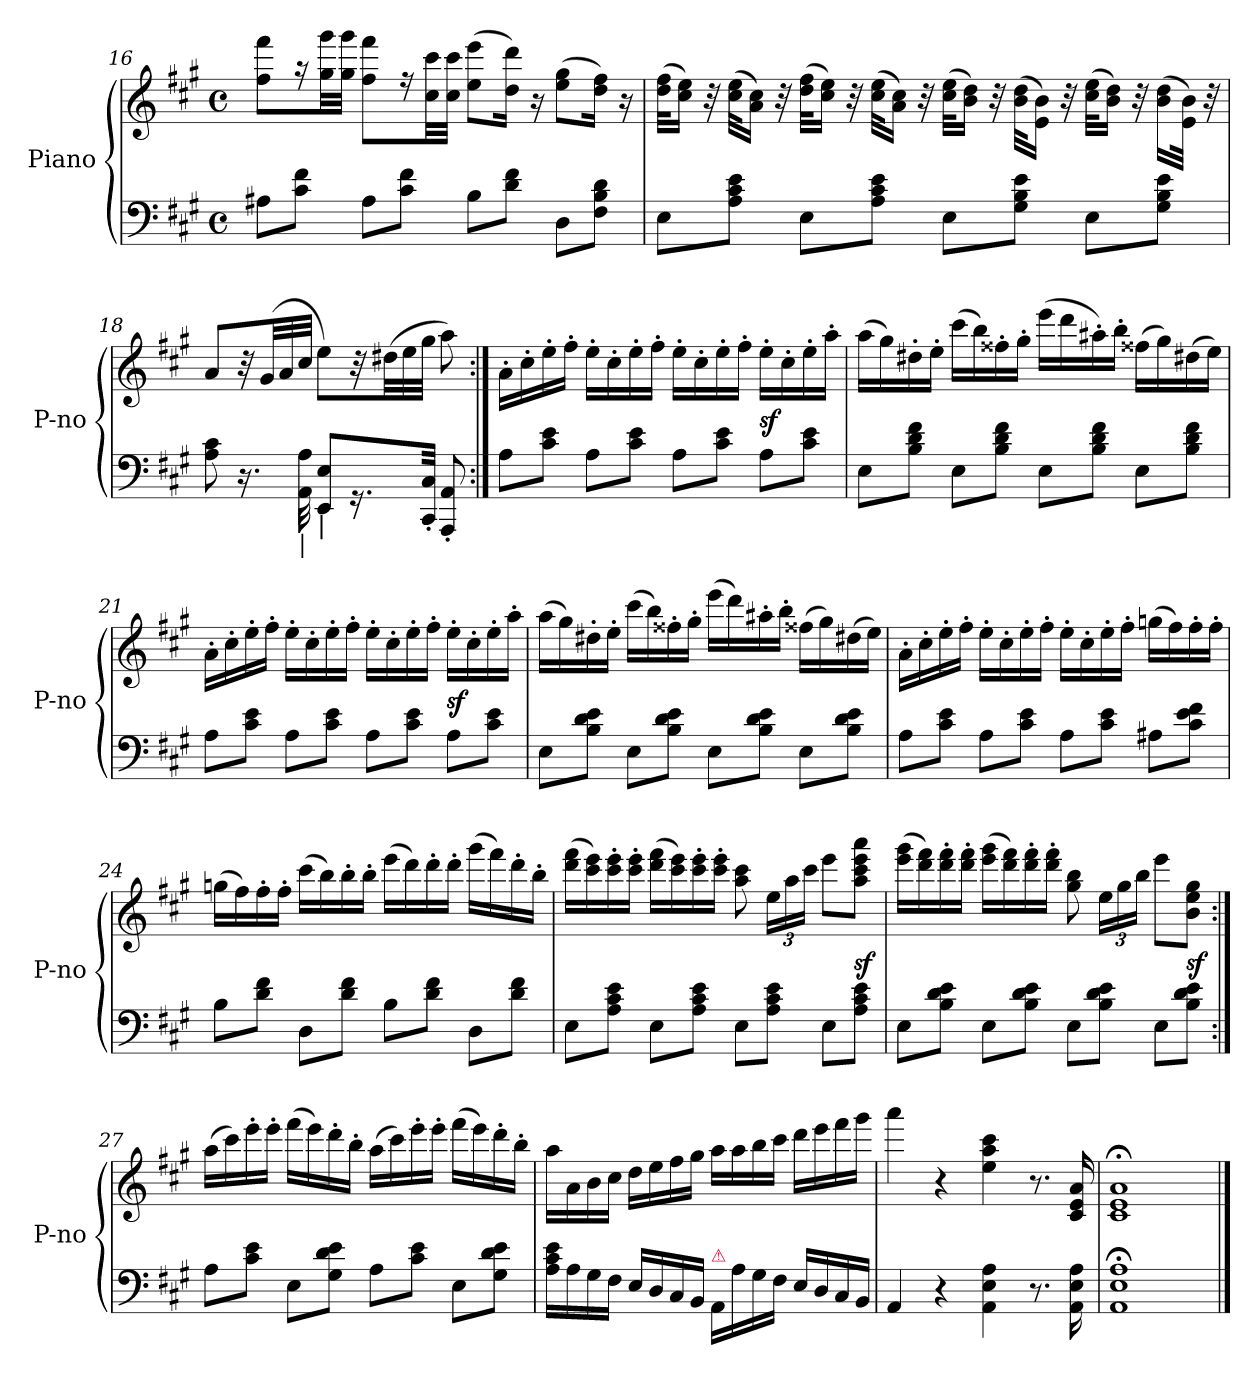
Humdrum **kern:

**kern	**kern	**dynam
*part1	*part1	*part1
*staff2	*staff1	*staff1/2
*I"Piano	*	*
*I'P-no	*	*
*clefF4	*clefG2	*
*k[f#c#g#]	*k[f#c#g#]	*
*M4/4	*M4/4	*
*met(c)	*met(c)	*
=16	=16	=16
8A#X\L	8ff#\ 8fff#\L	.
8c#\ 8f#\J	16r	.
.	32gg#\ 32ggg#\LL	.
.	32gg#\ 32ggg#\JJJ	.
8A#\L	8ff#\ 8fff#\L	.
8c#\ 8f#\J	16r	.
.	32cc#\ 32ccc#\LL	.
.	32cc#\ 32ccc#\JJJ	.
8B\L	(8ee\ 8eee\L	.
8d\ 8f#\J	16dd\ 16ddd\Jk)	.
.	16r	.
8D\L	(8ee\ 8gg#\L	.
8F#\ 8B\ 8d\J	16dd\ 16ff#\Jk)	.
.	16r	.
=17	=17	=17
8E\L	(32dd\ 32ff#\KLL	.
.	16cc#\ 16ee\JJ)	.
.	32r	.
8A\ 8c#\ 8e\J	(32cc#\ 32ee\KLL	.
.	16a\ 16cc#\JJ)	.
.	32r	.
8E\L	(32dd\ 32ff#\KLL	.
.	16cc#\ 16ee\JJ)	.
.	32r	.
8A\ 8c#\ 8e\J	(32cc#\ 32ee\KLL	.
.	16a\ 16cc#\JJ)	.
.	32r	.
8E\L	(32cc#\ 32ee\KLL	.
.	16b\ 16dd\JJ)	.
.	32r	.
8G#\ 8B\ 8e\J	(32b\ 32dd\KLL	.
.	16e\ 16b\JJ)	.
.	32r	.
8E\L	(32cc#\ 32ee\KLL	.
.	16b\ 16dd\JJ)	.
.	32r	.
8G#\ 8B\ 8e\J	(16b\ 16dd\LL	.
.	32e\ 32b\JJk)	.
.	32r	.
=18	=18	=18
8A\ 8c#\	8a/L	.
16.r	32r	.
.	(<32g#/LL	.
.	32a/	.
!LO:TX:b:t=|	!	!
32AA\ 32A\	32cc#\JJJ	.
!LO:TX:b:t=|	!	!
8EE/ 8E/L	8ee\L)	.
16.r	32r	.
.	(32dd#X\LL	.
.	32ee\	.
32CC#'/ 32C#'/Jkk	32gg#\JJJ	.
8AAA'/ 8AA'/	8aa\)	.
=19:|!	=19:|!	=19:|!
8A\L	16a'/LL	.
.	16cc#'\	.
8c#\ 8e\J	16ee'\	.
.	16ff#'\JJ	.
8A\L	16ee'\LL	.
.	16cc#'\	.
8c#\ 8e\J	16ee'\	.
.	16ff#'\JJ	.
8A\L	16ee'\LL	.
.	16cc#'\	.
8c#\ 8e\J	16ee'\	.
.	16ff#'\JJ	.
8A\L	16ee'\LL	sf
.	16cc#'\	.
8c#\ 8e\J	16ee'\	.
.	16aa'\JJ	.
=20	=20	=20
8E\L	(16aa\LL	.
.	16gg#\)	.
8B\ 8d\ 8f#\J	16dd#X'\	.
.	16ee'\JJ	.
8E\L	(16ccc#\LL	.
.	16bb\)	.
8B\ 8d\ 8f#\J	16ff##X'\	.
.	16gg#'\JJ	.
8E\L	(16eee\LL	.
.	16ddd\	.
8B\ 8d\ 8f#\J	16aa#X'\)	.
.	16bb'\JJ	.
8E\L	(16ff##X\LL	.
.	16gg#\)	.
8B\ 8d\ 8f#\J	(16dd#X\	.
.	16ee\JJ)	.
=21	=21	=21
8A\L	16a'/LL	.
.	16cc#'\	.
8c#\ 8e\J	16ee'\	.
.	16ff#'\JJ	.
8A\L	16ee'\LL	.
.	16cc#'\	.
8c#\ 8e\J	16ee'\	.
.	16ff#'\JJ	.
8A\L	16ee'\LL	.
.	16cc#'\	.
8c#\ 8e\J	16ee'\	.
.	16ff#'\JJ	.
8A\L	16ee'\LL	sf
.	16cc#'\	.
8c#\ 8e\J	16ee'\	.
.	16aa'\JJ	.
=22	=22	=22
8E\L	(16aa\LL	.
.	16gg#\)	.
8B\ 8d\ 8e\J	16dd#X'\	.
.	16ee'\JJ	.
8E\L	(16ccc#\LL	.
.	16bb\)	.
8B\ 8d\ 8e\J	16ff##X'\	.
.	16gg#'\JJ	.
8E\L	(16eee\LL	.
.	16ddd\)	.
8B\ 8d\ 8e\J	16aa#X'\	.
.	16bb'\JJ	.
8E\L	(16ff##X\LL	.
.	16gg#\)	.
8B\ 8d\ 8e\J	(16dd#X\	.
.	16ee\JJ)	.
=23	=23	=23
8A\L	16a'/LL	.
.	16cc#'\	.
8c#\ 8e\J	16ee'\	.
.	16ff#'\JJ	.
8A\L	16ee'\LL	.
.	16cc#'\	.
8c#\ 8e\J	16ee'\	.
.	16ff#'\JJ	.
8A\L	16ee'\LL	.
.	16cc#'\	.
8c#\ 8e\J	16ee'\	.
.	16ff#'\JJ	.
8A#X\L	(16ggn\LL	.
.	16ff#\)	.
8c#\ 8e\ 8f#\J	16ff#'\	.
.	16ff#'\JJ	.
=24	=24	=24
8B\L	(16ggn\LL	.
.	16ff#\)	.
8d\ 8f#\J	16ff#'\	.
.	16ff#'\JJ	.
8D\L	(16ccc#\LL	.
.	16bb\)	.
8d\ 8f#\J	16bb'\	.
.	16bb'\JJ	.
8B\L	(16eee\LL	.
.	16ddd\)	.
8d\ 8f#\J	16ddd'\	.
.	16ddd'\JJ	.
8D\L	(16ggg#\LL	.
.	16fff#\)	.
8d\ 8f#\J	16ddd'\	.
.	16bb'\JJ	.
=25	=25	=25
8E\L	(16ddd\ 16fff#\LL	.
.	16ccc#\ 16eee\)	.
8A\ 8c#\ 8e\J	16ccc#'\ 16eee'\	.
.	16ccc#'\ 16eee'\JJ	.
8E\L	(16ddd\ 16fff#\LL	.
.	16ccc#\ 16eee\)	.
8A\ 8c#\ 8e\J	16ccc#'\ 16eee'\	.
.	16ccc#'\ 16eee'\JJ	.
8E\L	8aa\ 8ccc#\	.
8A\ 8c#\ 8e\J	24ee\LL	.
.	24aa\	.
.	24ccc#\JJ	.
8E\L	8eee\L	.
8A\ 8c#\ 8e\J	8aa\ 8ccc#\ 8eee\ 8aaa\J	sf
=26	=26	=26
8E\L	(16eee\ 16ggg#\LL	.
.	16ddd\ 16fff#\)	.
8B\ 8d\ 8e\J	16ddd'\ 16fff#'\	.
.	16ddd'\ 16fff#'\JJ	.
8E\L	(16eee\ 16ggg#\LL	.
.	16ddd\ 16fff#\)	.
8B\ 8d\ 8e\J	16ddd'\ 16fff#'\	.
.	16ddd'\ 16fff#'\JJ	.
8E\L	8gg#\ 8bb\	.
8B\ 8d\ 8e\J	24ee\LL	.
.	24gg#\	.
.	24bb\JJ	.
8E\L	8eee\L	.
8B\ 8d\ 8e\J	8b\ 8ee\ 8gg#\J	sf
=27:|!	=27:|!	=27:|!
8A\L	(16aa\LL	.
.	16ccc#\)	.
8c#\ 8e\J	16eee'\	.
.	16eee'\JJ	.
8E\L	(16fff#\LL	.
.	16eee\)	.
8G#\ 8d\ 8e\J	16ddd'\	.
.	16bb'\JJ	.
8A\L	(16aa\LL	.
.	16ccc#\)	.
8c#\ 8e\J	16eee'\	.
.	16eee'\JJ	.
8E\L	(16fff#\LL	.
.	16eee\)	.
8G#\ 8d\ 8e\J	16ddd'\	.
.	16bb'\JJ	.
=28	=28	=28
16A\ 16c#\ 16e\LL	16aa\LL	.
16A\	16a/	.
16G#\	16b\	.
16F#\JJ	16cc#\JJ	.
16E\LL	16dd\LL	.
16D\	16ee\	.
16C#/	16ff#\	.
16BB/JJ	16gg#\JJ	.
!LO:TX:a:color=crimson:t=⚠	!	!
16AA/LL	16aa\LL	.
16A\	16aa\	.
16G#\	16bb\	.
16F#\JJ	16ccc#\JJ	.
16E\LL	16ddd\LL	.
16D\	16eee\	.
16C#/	16fff#\	.
16BB/JJ	16ggg#\JJ	.
=29	=29	=29
4AA/	4aaa\	.
4r	4r	.
4AA\ 4E\ 4A\	4ee\ 4aa\ 4ccc#\	.
8.r	8.r	.
16AA\ 16E\ 16A\	16c#/ 16e/ 16a/	.
=30	=30	=30
1AA;<\ 1E;<\ 1A;<\	1c#;</ 1e;</ 1a;</	.
==	==	==
*-	*-	*-
